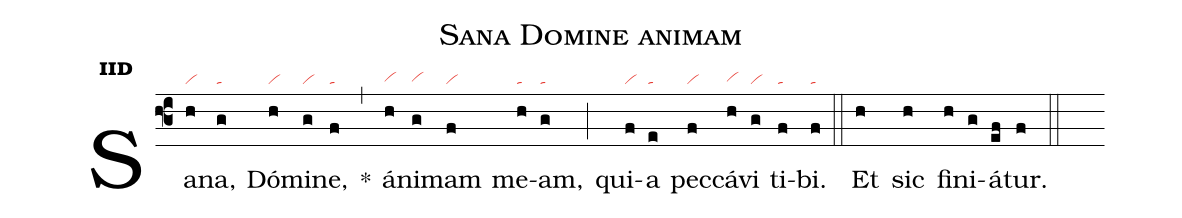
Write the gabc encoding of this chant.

name:Sana Domine animam;
office-part:an;
mode:2d;
nabc-lines:1;
%%
initial-style: 1;
name: Sana Domine animam;
mode: 2;
office-part: Antiphona;
annotation: Ant. ;
annotation: ii d;
nabc-lines: 1;
%%
(f3) Sa(h|vi)na,(g|ta) Dó(h|vi)mi(g|vi)ne,(f|ta) <sp>*</sp>(,) á(h|vihg)ni(g|vihg)mam(f|vi) me(h|ta)am,(g|ta) (;) qui(f|vi)a(e|ta) pec(f|vi)cá(h|vihg)vi(g|vi) ti(f|ta)bi.(f|ta) (::)
<eu> Et(h) sic(h) fi(h)ni(g)á(ef)tur.(f) </eu> (::)
